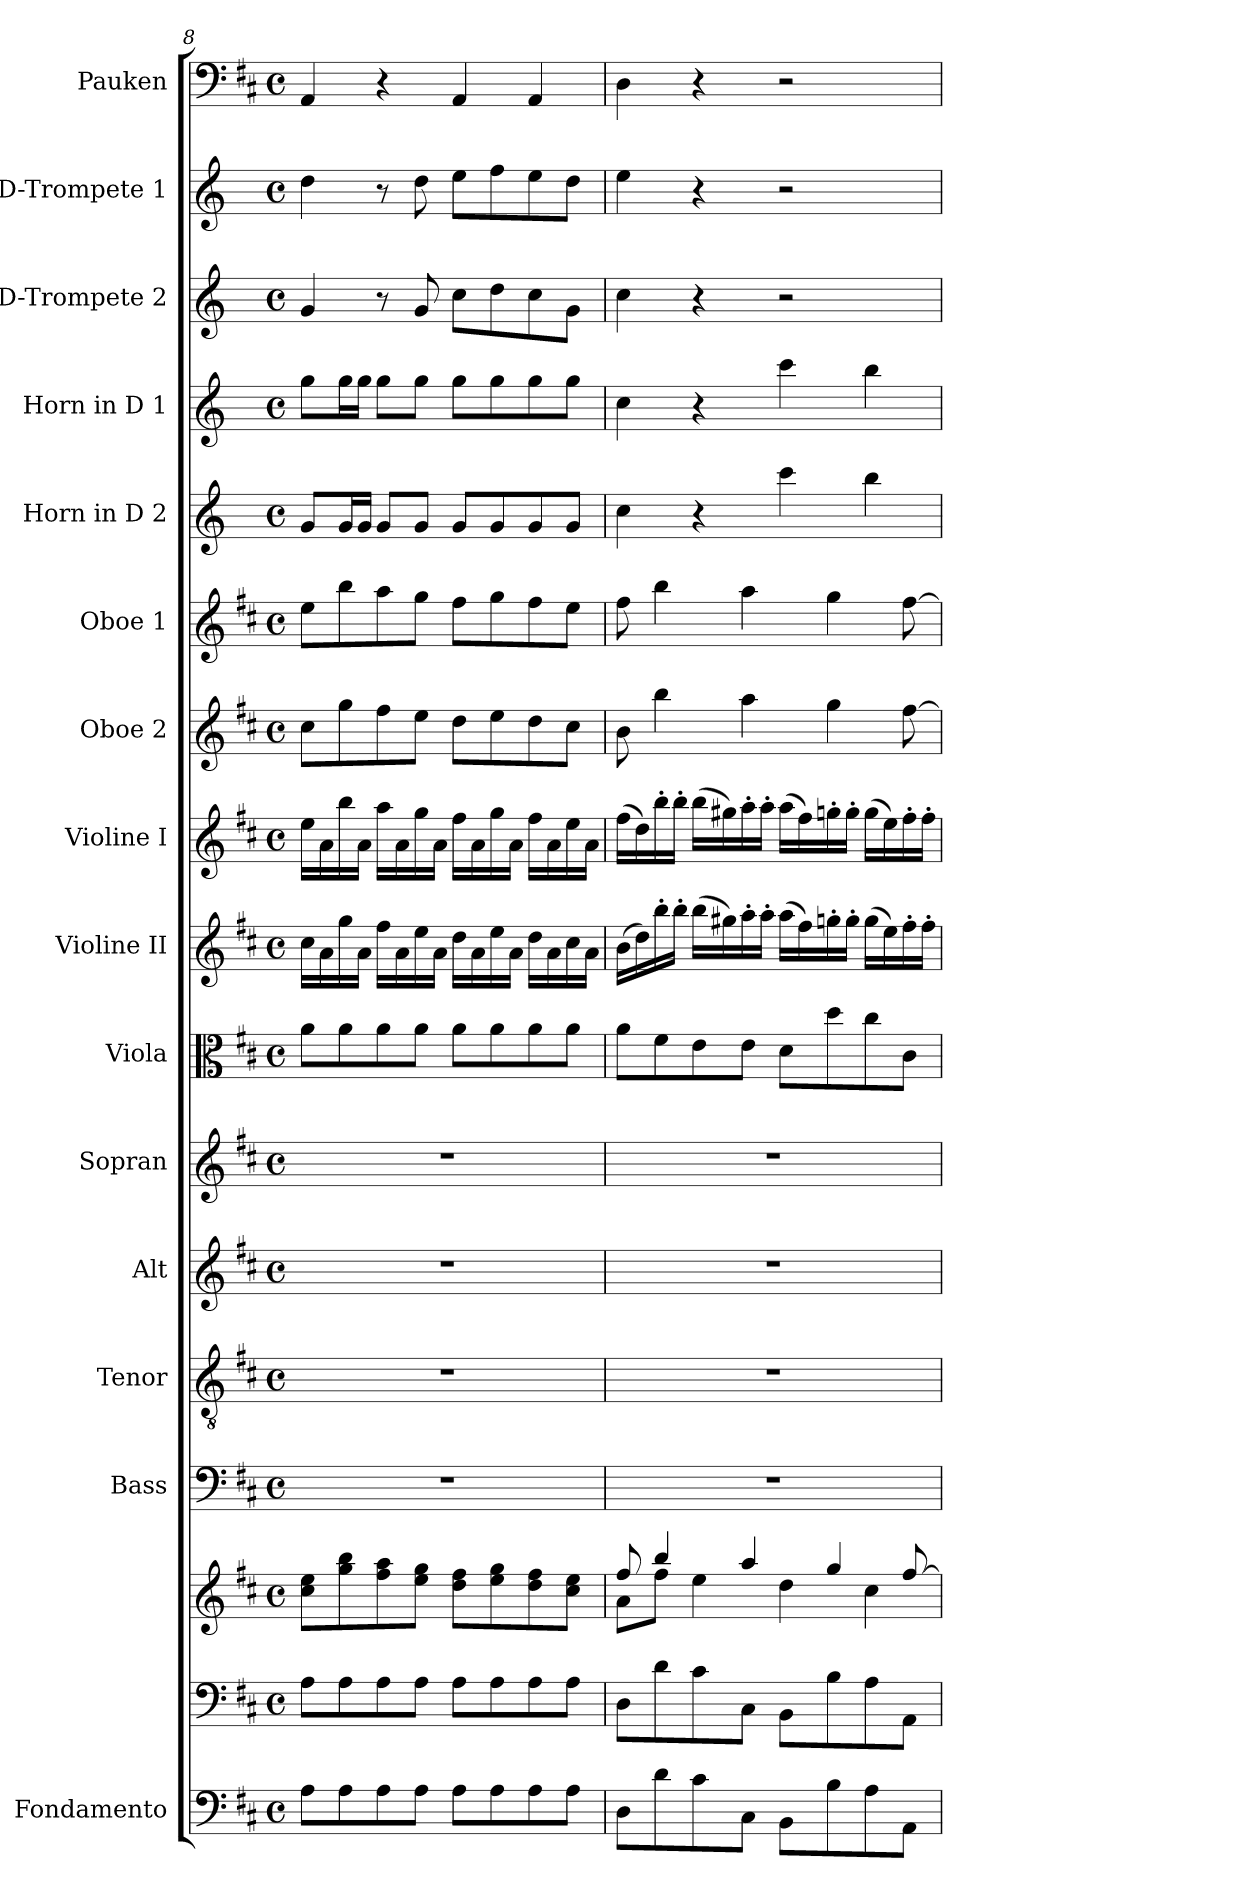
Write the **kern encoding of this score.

**kern	**kern	**kern	**kern	**kern	**kern	**kern	**kern	**kern	**kern	**kern	**kern	**kern	**kern	**kern	**kern	**kern
*part16	*part15	*part15	*part14	*part13	*part12	*part11	*part10	*part9	*part8	*part7	*part6	*part5	*part4	*part3	*part2	*part1
*staff17	*staff16	*staff15	*staff14	*staff13	*staff12	*staff11	*staff10	*staff9	*staff8	*staff7	*staff6	*staff5	*staff4	*staff3	*staff2	*staff1
*I"Fondamento	*	*	*I"Bass	*I"Tenor	*I"Alt	*I"Sopran	*I"Viola	*I"Violine II	*I"Violine I	*I"Oboe 2	*I"Oboe 1	*I"Horn in D 2	*I"Horn in D 1	*I"D-Trompete 2	*I"D-Trompete 1	*I"Pauken
*I'F.	*	*	*I'B.	*I'T.	*I'A.	*I'S.	*I'Vla.	*I'Vl. II	*I'Vl. I	*I'Ob. 2	*I'Ob. 1	*	*	*I'D Trp. 2	*I'D Trp. 1	*I'Pk.
*clefF4	*clefF4	*clefG2	*clefF4	*clefGv2	*clefG2	*clefG2	*clefC3	*clefG2	*clefG2	*clefG2	*clefG2	*clefG2	*clefG2	*clefG2	*clefG2	*clefF4
*ITrd7c12	*	*	*	*	*	*	*	*	*	*	*	*ITrd6c10	*ITrd6c10	*ITrd-1c-2	*ITrd-1c-2	*
*k[f#c#]	*k[f#c#]	*k[f#c#]	*k[f#c#]	*k[f#c#]	*k[f#c#]	*k[f#c#]	*k[f#c#]	*k[f#c#]	*k[f#c#]	*k[f#c#]	*k[f#c#]	*k[f#c#]	*k[f#c#]	*k[f#c#]	*k[f#c#]	*k[f#c#]
*D:	*D:	*D:	*D:	*D:	*D:	*D:	*D:	*D:	*D:	*D:	*D:	*D:	*D:	*D:	*D:	*D:
*M4/4	*M4/4	*M4/4	*M4/4	*M4/4	*M4/4	*M4/4	*M4/4	*M4/4	*M4/4	*M4/4	*M4/4	*M4/4	*M4/4	*M4/4	*M4/4	*M4/4
*met(c)	*met(c)	*met(c)	*met(c)	*met(c)	*met(c)	*met(c)	*met(c)	*met(c)	*met(c)	*met(c)	*met(c)	*met(c)	*met(c)	*met(c)	*met(c)	*met(c)
=8	=8	=8	=8	=8	=8	=8	=8	=8	=8	=8	=8	=8	=8	=8	=8	=8
8AA\L	8A\L	8cc#\ 8ee\L	1r	1r	1r	1r	8a\L	16cc#\LL	16ee\LL	8cc#\L	8ee\L	8A/L	8a\L	4a/	4ee\	4AA/
.	.	.	.	.	.	.	.	16a\	16a\	.	.	.	.	.	.	.
8AA\	8A\	8gg\ 8bb\	.	.	.	.	8a\	16gg\	16bb\	8gg\	8bb\	16A/L	16a\L	.	.	.
.	.	.	.	.	.	.	.	16a\JJ	16a\JJ	.	.	16A/JJ	16a\JJ	.	.	.
8AA\	8A\	8ff#\ 8aa\	.	.	.	.	8a\	16ff#\LL	16aa\LL	8ff#\	8aa\	8A/L	8a\L	8r	8r	4r
.	.	.	.	.	.	.	.	16a\	16a\	.	.	.	.	.	.	.
8AA\J	8A\J	8ee\ 8gg\J	.	.	.	.	8a\J	16ee\	16gg\	8ee\J	8gg\J	8A/J	8a\J	8a/	8ee\	.
.	.	.	.	.	.	.	.	16a\JJ	16a\JJ	.	.	.	.	.	.	.
8AA\L	8A\L	8dd\ 8ff#\L	.	.	.	.	8a\L	16dd\LL	16ff#\LL	8dd\L	8ff#\L	8A/L	8a\L	8dd\L	8ff#\L	4AA/
.	.	.	.	.	.	.	.	16a\	16a\	.	.	.	.	.	.	.
8AA\	8A\	8ee\ 8gg\	.	.	.	.	8a\	16ee\	16gg\	8ee\	8gg\	8A/	8a\	8ee\	8gg\	.
.	.	.	.	.	.	.	.	16a\JJ	16a\JJ	.	.	.	.	.	.	.
8AA\	8A\	8dd\ 8ff#\	.	.	.	.	8a\	16dd\LL	16ff#\LL	8dd\	8ff#\	8A/	8a\	8dd\	8ff#\	4AA/
.	.	.	.	.	.	.	.	16a\	16a\	.	.	.	.	.	.	.
8AA\J	8A\J	8cc#\ 8ee\J	.	.	.	.	8a\J	16cc#\	16ee\	8cc#\J	8ee\J	8A/J	8a\J	8a\J	8ee\J	.
.	.	.	.	.	.	.	.	16a\JJ	16a\JJ	.	.	.	.	.	.	.
!!LO:PB:g=z
=9	=9	=9	=9	=9	=9	=9	=9	=9	=9	=9	=9	=9	=9	=9	=9	=9
*	*	*^	*	*	*	*	*	*	*	*	*	*	*	*	*	*
8DD\L	8D\L	8ff#/	8a\L	1r	1r	1r	1r	8a\L	(>16b\LL	(>16ff#\LL	8b\	8ff#\	4d\	4d\	4dd\	4ff#\	4D\
.	.	.	.	.	.	.	.	.	16dd\)	16dd\)	.	.	.	.	.	.	.
8D\	8d\	4bb/	8ff#\J	.	.	.	.	8f#\	16bb'>\	16bb'>\	4bb\	4bb\	.	.	.	.	.
.	.	.	.	.	.	.	.	.	16bb'>\JJ	16bb'>\JJ	.	.	.	.	.	.	.
8C#\	8c#\	.	4ee\	.	.	.	.	8e\	(>16bb\LL	(>16bb\LL	.	.	4r	4r	4r	4r	4r
.	.	.	.	.	.	.	.	.	16gg#X\)	16gg#X\)	.	.	.	.	.	.	.
8CC#\J	8C#\J	4aa/	.	.	.	.	.	8e\J	16aa'>\	16aa'>\	4aa\	4aa\	.	.	.	.	.
.	.	.	.	.	.	.	.	.	16aa'>\JJ	16aa'>\JJ	.	.	.	.	.	.	.
8BBB\L	8BB\L	.	4dd\	.	.	.	.	8d\L	(>16aa\LL	(>16aa\LL	.	.	4dd\	4dd\	2r	2r	2r
.	.	.	.	.	.	.	.	.	16ff#\)	16ff#\)	.	.	.	.	.	.	.
8BB\	8B\	4gg/	.	.	.	.	.	8dd\	16ggn'>\	16ggn'>\	4gg\	4gg\	.	.	.	.	.
.	.	.	.	.	.	.	.	.	16gg'>\JJ	16gg'>\JJ	.	.	.	.	.	.	.
8AA\	8A\	.	4cc#\	.	.	.	.	8cc#\	(>16gg\LL	(>16gg\LL	.	.	4cc#\	4cc#\	.	.	.
.	.	.	.	.	.	.	.	.	16ee\)	16ee\)	.	.	.	.	.	.	.
8AAA\J	8AA\J	[>8ff#/	.	.	.	.	.	8c#\J	16ff#'>\	16ff#'>\	[8ff#\	[8ff#\	.	.	.	.	.
.	.	.	.	.	.	.	.	.	16ff#'>\JJ	16ff#'>\JJ	.	.	.	.	.	.	.
*	*	*v	*v	*	*	*	*	*	*	*	*	*	*	*	*	*	*
=	=	=	=	=	=	=	=	=	=	=	=	=	=	=	=	=
*-	*-	*-	*-	*-	*-	*-	*-	*-	*-	*-	*-	*-	*-	*-	*-	*-
